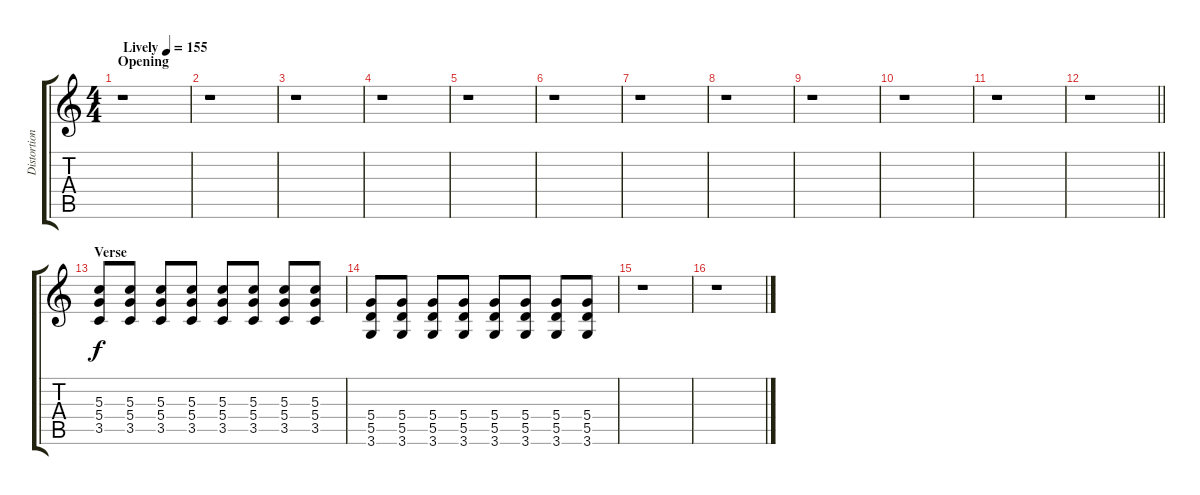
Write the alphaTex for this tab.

\track ("Distortion Guitar" "Distortion") {instrument distortionguitar}
\staff {score tabs}
\tuning (E4 B3 G3 D3 A2 E2) {hide}
\ts (4 4)
\section ("" "Opening")
\tempo (155 "Lively")
\clef g2
\ks c
r.1{dy f instrument distortionguitar} |
r.1 |
r.1 |
r.1 |
r.1 |
r.1 |
r.1 |
r.1 |
r.1 |
r.1 |
r.1 |
\barLineRight lightlight
r.1 |
\section ("" "Verse")
(5.3 5.4 3.5).8 (5.3 5.4 3.5).8 (5.3 5.4 3.5).8 (5.3 5.4 3.5).8 (5.3 5.4 3.5).8 (5.3 5.4 3.5).8 (5.3 5.4 3.5).8 (5.3 5.4 3.5).8 |
(5.4 5.5 3.6).8 (5.4 5.5 3.6).8 (5.4 5.5 3.6).8 (5.4 5.5 3.6).8 (5.4 5.5 3.6).8 (5.4 5.5 3.6).8 (5.4 5.5 3.6).8 (5.4 5.5 3.6).8 |
r.1 |
r.1
